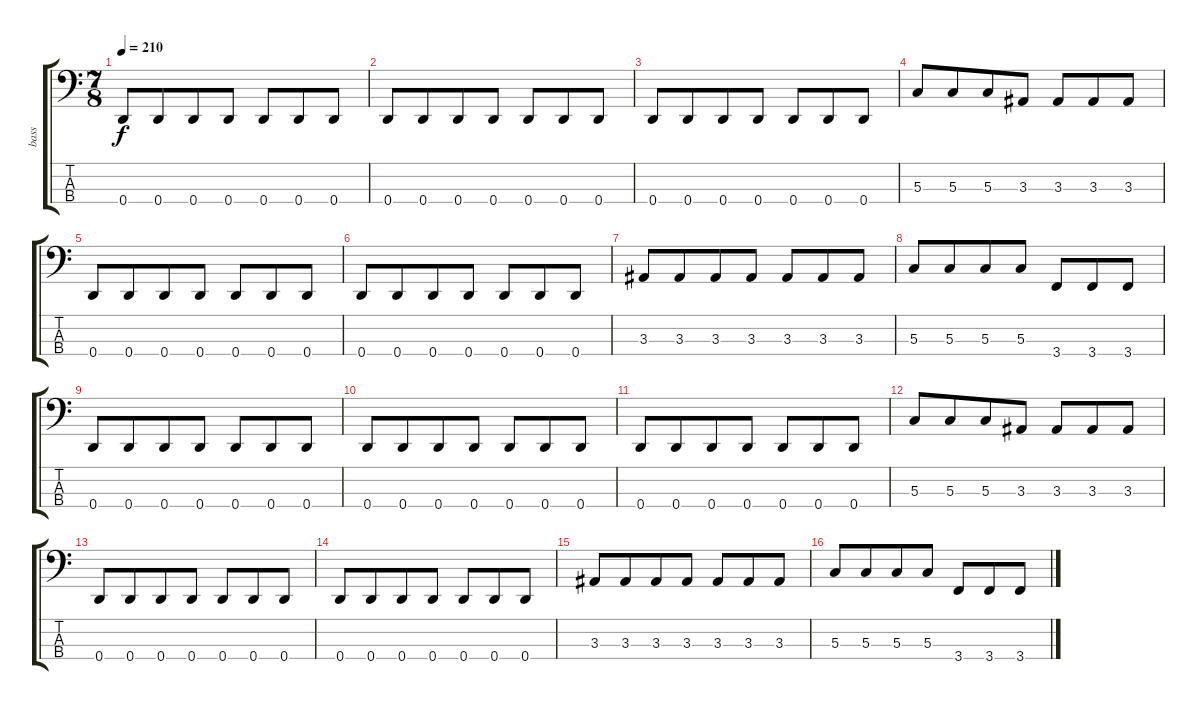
\track ("bass" "bass") {instrument electricbasspick}
\staff {score tabs}
\tuning (F2 C2 G1 D1) {hide}
\ts (7 8)
\tempo 210
\clef f4
\ks c
0.4.8{dy f} 0.4.8 0.4.8 0.4.8 0.4.8 0.4.8 0.4.8 |
0.4.8 0.4.8 0.4.8 0.4.8 0.4.8 0.4.8 0.4.8 |
0.4.8 0.4.8 0.4.8 0.4.8 0.4.8 0.4.8 0.4.8 |
5.3.8 5.3.8 5.3.8 3.3.8 3.3.8 3.3.8 3.3.8 |
0.4.8 0.4.8 0.4.8 0.4.8 0.4.8 0.4.8 0.4.8 |
0.4.8 0.4.8 0.4.8 0.4.8 0.4.8 0.4.8 0.4.8 |
3.3.8 3.3.8 3.3.8 3.3.8 3.3.8 3.3.8 3.3.8 |
5.3.8 5.3.8 5.3.8 5.3.8 3.4.8 3.4.8 3.4.8 |
0.4.8 0.4.8 0.4.8 0.4.8 0.4.8 0.4.8 0.4.8 |
0.4.8 0.4.8 0.4.8 0.4.8 0.4.8 0.4.8 0.4.8 |
0.4.8 0.4.8 0.4.8 0.4.8 0.4.8 0.4.8 0.4.8 |
5.3.8 5.3.8 5.3.8 3.3.8 3.3.8 3.3.8 3.3.8 |
0.4.8 0.4.8 0.4.8 0.4.8 0.4.8 0.4.8 0.4.8 |
0.4.8 0.4.8 0.4.8 0.4.8 0.4.8 0.4.8 0.4.8 |
3.3.8 3.3.8 3.3.8 3.3.8 3.3.8 3.3.8 3.3.8 |
5.3.8 5.3.8 5.3.8 5.3.8 3.4.8 3.4.8 3.4.8
